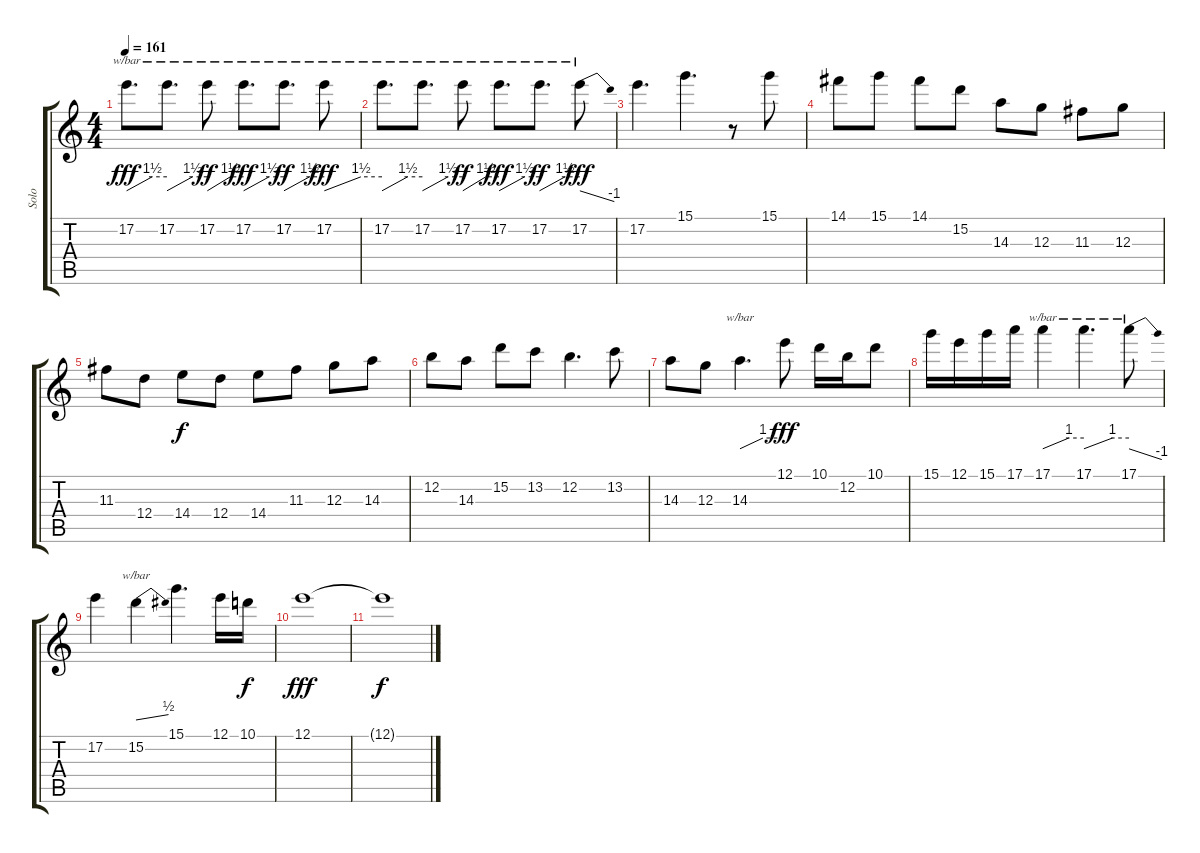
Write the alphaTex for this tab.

\track ("Solo" "Solo") {instrument overdrivenguitar}
\staff {score tabs}
\tuning (E4 B3 G3 D3 A2 E2) {hide}
\ts (4 4)
\tempo 161
\clef g2
\ks c
17.2.8{d tbe (custom default 0 0 38 6 60 6) dy fff} 17.2.8{d tbe (custom default 0 0 38 6 60 6)} 17.2.8{tbe (custom default 0 0 38 6 60 6) dy ff} 17.2.8{d tbe (custom default 0 0 38 6 60 6) dy fff} 17.2.8{d tbe (custom default 0 0 38 6 60 6) dy ff} 17.2.8{tbe (custom default 0 0 38 6 60 6) dy fff} |
17.2.8{d tbe (custom default 0 0 38 6 60 6)} 17.2.8{d tbe (custom default 0 0 38 6 60 6)} 17.2.8{tbe (custom default 0 0 38 6 60 6) dy ff} 17.2.8{d tbe (custom default 0 0 38 6 60 6) dy fff} 17.2.8{d tbe (custom default 0 0 38 6 60 6) dy ff} 17.2.8{tbe (dive default 0 0 60 -4) dy fff} |
17.2.4{d} 15.1.4{d} r.8 15.1.8 |
14.1.8 15.1.8 14.1.8 15.2.8 14.3.8 12.3.8 11.3.8 12.3.8 |
11.3.8 12.4.8 14.4.8{dy f} 12.4.8 14.4.8 11.3.8 12.3.8 14.3.8 |
12.2.8 14.3.8 15.2.8 13.2.8 12.2.4{d} 13.2.8 |
14.3.8 12.3.8 14.3.4{d tbe (custom default 0 0 37 4 60 4)} 12.1.8{dy fff} 10.1.16 12.2.16 10.1.8 |
15.1.16 12.1.16 15.1.16 17.1.16 17.1.4{tbe (custom default 0 0 38 4 60 4)} 17.1.4{d tbe (custom default 0 0 38 4 60 4)} 17.1.8{tbe (dive default 0 0 60 -4)} |
17.2.4 15.2.4{tbe (dive default 0 0 60 2)} 15.1.4{d} 12.1.16 10.1.16{dy f} |
12.1.1{dy fff volume 2} |
12.1{t}.1{dy f}
